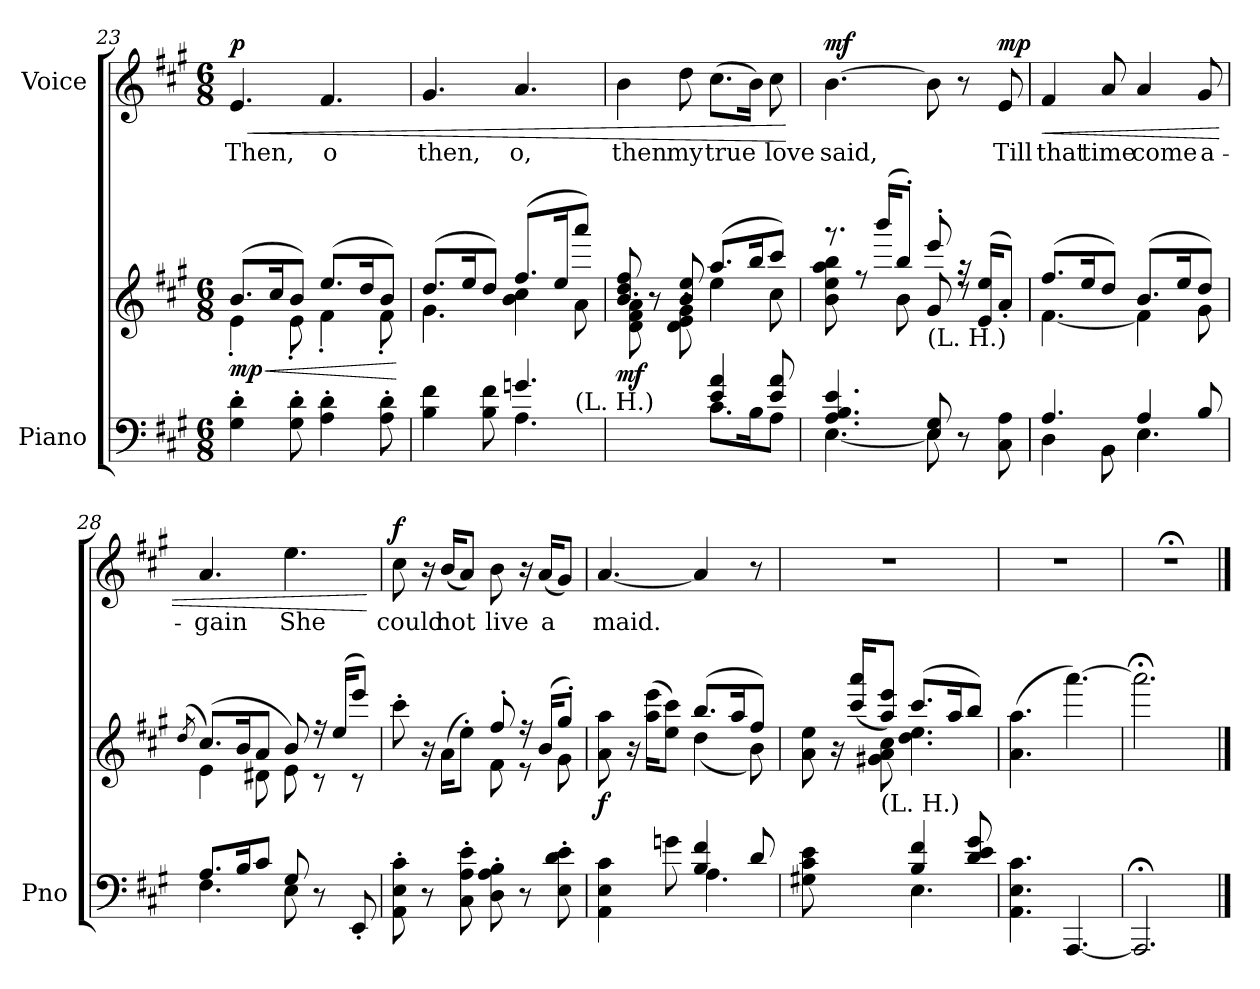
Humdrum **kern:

**kern	**kern	**dynam	**kern	**text	**dynam
*part2	*part2	*part2	*part1	*part1	*part1
*staff3	*staff2	*staff2/3	*staff1	*staff1	*staff1
*I"Piano	*	*	*I"Voice	*	*
*I'Pno	*	*	*	*	*
*clefF4	*clefG2	*	*clefG2	*	*
*k[f#c#g#]	*k[f#c#g#]	*	*k[f#c#g#]	*	*
*M6/8	*M6/8	*	*M6/8	*	*
*MM155	*MM155	*	*MM155	*	*
=23	=23	=23	=23	=23	=23
!	!LO:TX:a:i:t=a tempo	!	!	!	!
!	!	!LO:HP:b	!	!LO:LY:b	!LO:HP:b
*	*^	*	*	*	*
!	!	!	!LO:DY:n=1:b	!	!	!LO:DY:n=1:a
4G#\' 4d\'	(>8.b/L	4e'\	< mp	4.e/	Then,	< p
.	16cc#/K	.	.	.	.	.
8G#\' 8d\'	8b/J)	8e'\	.	.	.	.
!	!	!	!	!	!LO:LY:b	!
4A\' 4d\'	(>8.ee/L	4f#'\	.	4.f#/	o	.
.	16dd/K	.	.	.	.	.
8A\' 8d\'	8b/J)	8f#'\	.	.	.	.
*	*v	*v	*	*	*	*
.	.	[	.	.	.
=24	=24	=24	=24	=24	=24
*^	*^	*	*	*	*
!	!	!	!	!	!	!LO:LY:b	!
4B\ 4f#\	4.ryy	(>8.dd/L	4.g#\	.	4.g#/	then,	.
.	.	16ee/K	.	.	.	.	.
8B\ 8f#\	.	8dd/J)	.	.	.	.	.
!	!	!	!	!	!	!LO:LY:b	!
4.gn/	4.A\	(>8.ff#/L	4b\ 4cc#\	.	4.a/	o,	.
.	.	16ee/K	.	.	.	.	.
!	!	!LO:TX:b:t=(L. H.)	!	!	!	!	!
.	.	8aaa/J)	8a\	.	.	.	.
!!LO:LB:g=z
=25	=25	=25	=25	=25	=25	=25	=25
*	*	*	*^	*	*	*	*
!	!	!	!	!	!LO:DY:b	!	!LO:LY:b	!
8ryy	4.ryy	8b/ 8dd/ 8ff#/	4.ryy	8d\' 8f#\' 8a\'	mf	4b\	then	.
8ryy	.	8r	.	8ryy	.	.	.	.
!	!	!	!	!	!	!	!LO:LY:b	!
8ryy	.	8b/ 8ee/	.	8d\' 8e\' 8g#\'	.	8dd\	my	.
!	!	!	!	!	!	!	!LO:LY:b	!
4e/ 4a/	8.c#\L	(>8.aa/L	4ee\	4.ryy	.	(>8.cc#\L	true	.
.	16B\K	16bb/K	.	.	.	16b\Jk)	.	.
!	!	!	!	!	!	!	!LO:LY:b	!
8e/ 8a/	8A\J	8ccc#/J)	8cc#\	.	.	8cc#\	love	.
*v	*v	*	*	*	*	*	*	*
*	*v	*v	*v	*	*	*	*
.	.	.	.	.	[
=26	=26	=26	=26	=26	=26
*^	*^	*	*	*	*
!	!	!	!	!	!	!LO:LY:b	!LO:DY:a
4.A/ 4.B/ 4.e/	[4.E\	8.r	8b\ 8ee\ 8aa\ 8bb\	.	[4.b\	said,	mf
.	.	.	8rff	.	.	.	.
.	.	(>16bbb/KL	.	.	.	.	.
.	.	8bb'/J)	8b\	.	.	.	.
!	!	!LO:TX:b:t=(L. H.)	!	!	!	!	!
8E/ 8G#/	8E\]	8eee'/	8g#/	.	8b\]	.	.
8r	4ryy	16r	8rdd	.	8r	.	.
.	.	(>16e/ 16ee/KL	.	.	.	.	.
!	!	!	!	!	!	!LO:LY:b	!LO:DY:a
8C#\ 8A\	.	8a'/J)	8ryy	.	8e/	Till	mp
=27	=27	=27	=27	=27	=27	=27	=27
!	!	!	!	!	!	!LO:LY:b	!LO:HP:b
4.A/	4D\	(>8.ff#/L	[4.f#\	.	4f#/	that	<
.	.	16ee/K	.	.	.	.	.
!	!	!	!	!	!	!LO:LY:b	!
.	8BB\	8dd/J)	.	.	8a/	time	.
!	!	!	!	!	!	!LO:LY:b	!
4A/	4.E\	(>8.b/L	4f#\]	.	4a/	come	.
.	.	16ee/K	.	.	.	.	.
!	!	!	!	!	!	!LO:LY:b	!
8B/	.	8dd/J)	8g#\	.	8g#/	a-	.
=28	=28	=28	=28	=28	=28	=28	=28
.	.	(<8qdd/	.	.	.	.	.
!	!	!	!	!	!	!LO:LY:b	!
8.A/L	4.F#\	(>8.cc#/L)	4e\	.	4.a/	-gain	.
16B/K	.	16b/K	.	.	.	.	.
8c#/J	.	8a/J	8d#X\	.	.	.	.
!	!	!	!	!	!	!LO:LY:b	!
8G#/	8E\	8b/)	8e\	.	4.ee\	She	.
8r	4ryy	16r	8r	.	.	.	.
.	.	(>16ee/KL	.	.	.	.	.
8EE'/	.	8eee/J)	8r	.	.	.	.
*v	*v	*	*	*	*	*	*
*	*v	*v	*	*	*	*
.	.	.	.	.	[
!!LO:LB:g=z
=29	=29	=29	=29	=29	=29
*	*^	*	*	*	*
!	!	!	!	!	!LO:LY:b	!LO:DY:a
8AA\' 8E\' 8c#\'	8ccc#'\	4.ryy	.	8cc#\	could	f
8r	16r	.	.	16r	.	.
!	!	!	!	!	!LO:LY:b	!
.	(>16a\KL	.	.	(<16b/KL	not_	.
8C#\' 8A\' 8e\'	8ee'\J)	.	.	8a/J)	.	.
!	!	!	!	!	!LO:LY:b	!
8D\' 8A\' 8B\'	8ff#'/	8f#\	.	8b\	live	.
8r	16r	8r	.	16r	.	.
!	!	!	!	!	!LO:LY:b	!
.	(>16b/KL	.	.	(<16a/KL	a	.
8E\' 8d\' 8e\'	8gg#'/J)	8g#\	.	8g#/J)	.	.
=30	=30	=30	=30	=30	=30	=30
*^	*	*	*	*	*	*
!	!	!	!	!LO:DY:b	!	!LO:LY:b	!
4AA\ 4E\ 4c#\	4.ryy	8a\ 8aa\	4.ryy	f	[4.a/	maid.	.
.	.	16r	.	.	.	.	.
.	.	(>16aa\ 16eee\KL	.	.	.	.	.
8gn\	.	8ee\ 8ccc#\J)	.	.	.	.	.
4B/ 4f#/	4.A\	(>8.bb/L	(<4dd\	.	4a/]	.	.
.	.	16aa/K	.	.	.	.	.
8d/	.	8ff#/J)	8b\)	.	8r	.	.
*	*	*v	*v	*	*	*	*
=31	=31	=31	=31	=31	=31	=31
*	*	*	*	*MM150	*	*
*	*	*^	*	*	*	*
*	*	*	*^	*	*	*	*
8G#X\ 8c#\ 8e\	4.ryy	8a\ 8ee\	4.ryy	4ryy	.	2.r	.	.
8ryy	.	16r	.	.	.	.	.	.
.	.	(>16ccc#/ 16aaa/KL	.	.	.	.	.	.
!LO:TX:a:t=(L. H.)	!	!	!	!	!	!	!	!
8ryy	.	8aa/ 8eee/J)	.	8g#X\ 8a\ 8cc#\	.	.	.	.
4B/ 4f#/	4.E\	(>8.ccc#/L	4.dd\ 4.ee\	4.ryy	.	.	.	.
.	.	16aa/K	.	.	.	.	.	.
8d/ 8e/ 8g#/	.	8bb/J)	.	.	.	.	.	.
*v	*v	*	*	*	*	*	*	*
*	*v	*v	*v	*	*	*	*
=32	=32	=32	=32	=32	=32
4.AA\ 4.E\ 4.c#\	(>4.a\ 4.aa\	.	2.r	.	.
[4.AAA/	[4.aaa\)	.	.	.	.
=33	=33	=33	=33	=33	=33
2.AAA;</]	2.aaa;<\]	.	2.r;<	.	.
==	==	==	==	==	==
*-	*-	*-	*-	*-	*-
